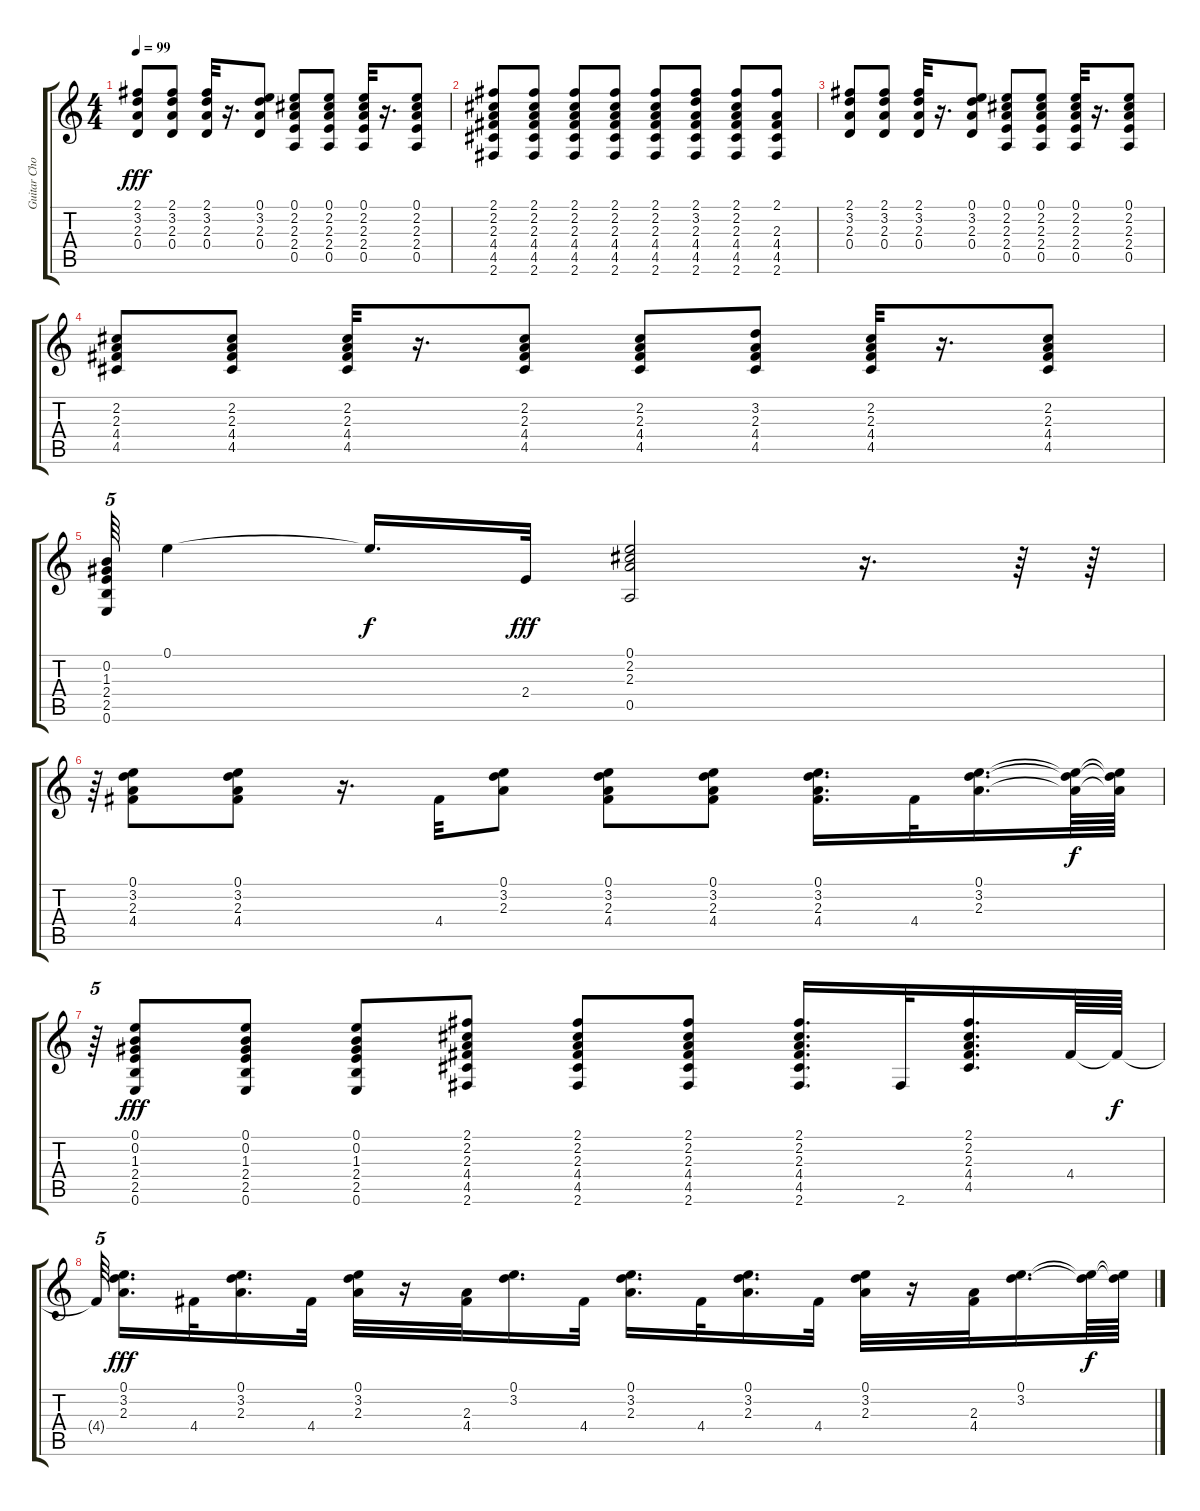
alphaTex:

\track ("Guitar Chords 2" "Guitar Cho") {instrument acousticguitarnylon}
\staff {score tabs}
\tuning (E4 B3 G3 D3 A2 E2) {hide}
\ts (4 4)
\tempo 99
\clef g2
\ks c
(2.1 3.2 2.3 0.4).8{dy fff} (2.1 3.2 2.3 0.4).8 (2.1 3.2 2.3 0.4).32 r.16{d} (0.1 3.2 2.3 0.4).8 (0.1 2.2 2.3 2.4 0.5).8 (0.1 2.2 2.3 2.4 0.5).8 (0.1 2.2 2.3 2.4 0.5).32 r.16{d} (0.1 2.2 2.3 2.4 0.5).8 |
(2.1 2.2 2.3 4.4 4.5 2.6).8 (2.1 2.2 2.3 4.4 4.5 2.6).8 (2.1 2.2 2.3 4.4 4.5 2.6).8 (2.1 2.2 2.3 4.4 4.5 2.6).8 (2.1 2.2 2.3 4.4 4.5 2.6).8 (2.1 3.2 2.3 4.4 4.5 2.6).8 (2.1 2.2 2.3 4.4 4.5 2.6).8 (2.1 2.3 4.4 4.5 2.6).8 |
(2.1 3.2 2.3 0.4).8 (2.1 3.2 2.3 0.4).8 (2.1 3.2 2.3 0.4).32 r.16{d} (0.1 3.2 2.3 0.4).8 (0.1 2.2 2.3 2.4 0.5).8 (0.1 2.2 2.3 2.4 0.5).8 (0.1 2.2 2.3 2.4 0.5).32 r.16{d} (0.1 2.2 2.3 2.4 0.5).8 |
(2.2 2.3 4.4 4.5).8 (2.2 2.3 4.4 4.5).8 (2.2 2.3 4.4 4.5).32 r.16{d} (2.2 2.3 4.4 4.5).8 (2.2 2.3 4.4 4.5).8 (3.2 2.3 4.4 4.5).8 (2.2 2.3 4.4 4.5).32 r.16{d} (2.2 2.3 4.4 4.5).8 |
(0.2 1.3 2.4 2.5 0.6).64{tu (5 4)} 0.1.4 0.1{t}.16{d dy f} 2.4.32{dy fff} (0.1 2.2 2.3 0.5).2 r.16{d} r.64 r.64 |
r.64{tu (5 4)} (0.1 3.2 2.3 4.4).8{volume 8} (0.1 3.2 2.3 4.4).8 r.16{d} 4.4.32 (0.1 3.2 2.3).8 (0.1 3.2 2.3 4.4).8 (0.1 3.2 2.3 4.4).8 (0.1 3.2 2.3 4.4).16{d} 4.4.32 (0.1 3.2 2.3).16{d} (0.1{t} 3.2{t} 2.3{t}).64{dy f} (0.1{t} 3.2{t} 2.3{t}).64 |
r.64{tu (5 4)} (0.1 0.2 1.3 2.4 2.5 0.6).8{dy fff} (0.1 0.2 1.3 2.4 2.5 0.6).8 (0.1 0.2 1.3 2.4 2.5 0.6).8 (2.1 2.2 2.3 4.4 4.5 2.6).8 (2.1 2.2 2.3 4.4 4.5 2.6).8 (2.1 2.2 2.3 4.4 4.5 2.6).8 (2.1 2.2 2.3 4.4 4.5 2.6).16{d} 2.6.32 (2.1 2.2 2.3 4.4 4.5).16{d} 4.4.64 4.4{t}.64{dy f} |
4.4{t}.64{tu (5 4) beam splitsecondary} (0.1 3.2 2.3).16{d dy fff} 4.4.32 (0.1 3.2 2.3).16{d} 4.4.32 (0.1 3.2 2.3).32 r.16 (2.3 4.4).32 (0.1 3.2).16{d} 4.4.32 (0.1 3.2 2.3).16{d} 4.4.32 (0.1 3.2 2.3).16{d} 4.4.32 (0.1 3.2 2.3).32 r.16 (2.3 4.4).32 (0.1 3.2).16{d} (0.1{t} 3.2{t}).64{dy f} (0.1{t} 3.2{t}).64
